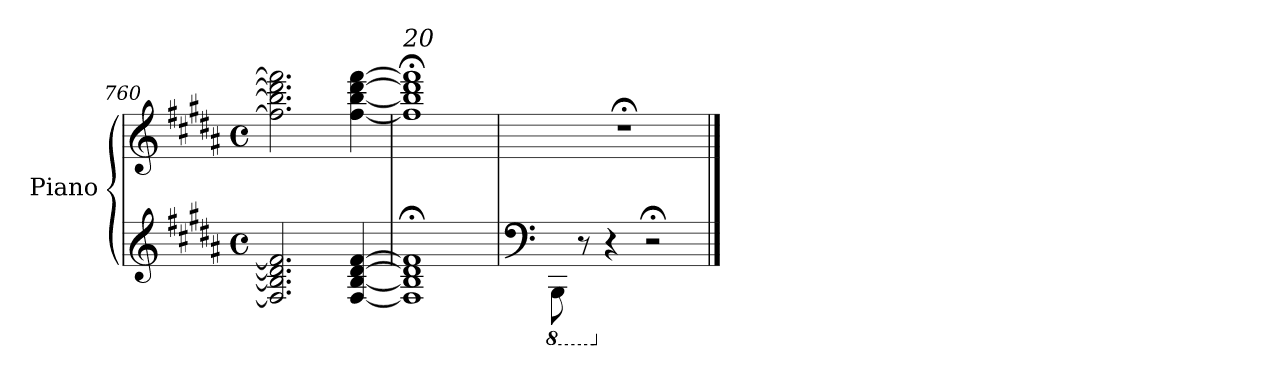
**kern	**kern
*part1	*part1
*staff2	*staff1
*I"Piano	*
*I'Pno	*
*clefG2	*clefG2
*k[f#c#g#d#a#]	*k[f#c#g#d#a#]
*M4/4	*M4/4
*met(c)	*met(c)
=760	=760
2.F#/] 2.B/] 2.d#/] 2.f#/]	2.ff#\] 2.bb\] 2.ddd#\] 2.fff#\]
[4F#/ [4B/ [4d#/ [4f#/	[4ff#\ [4bb\ [4ddd#\ [4fff#\
=761	=761
!	!LO:TX:a:i:t=20
1F#];< 1B];< 1d#];< 1f#];<	1ff#];< 1bb];< 1ddd#];< 1fff#];<
=762	=762
*clefF4	*
*8ba	*
8BBBB\	1r;<
8r	.
*X8ba	*
4r	.
2r;<	.
==	==
*-	*-
